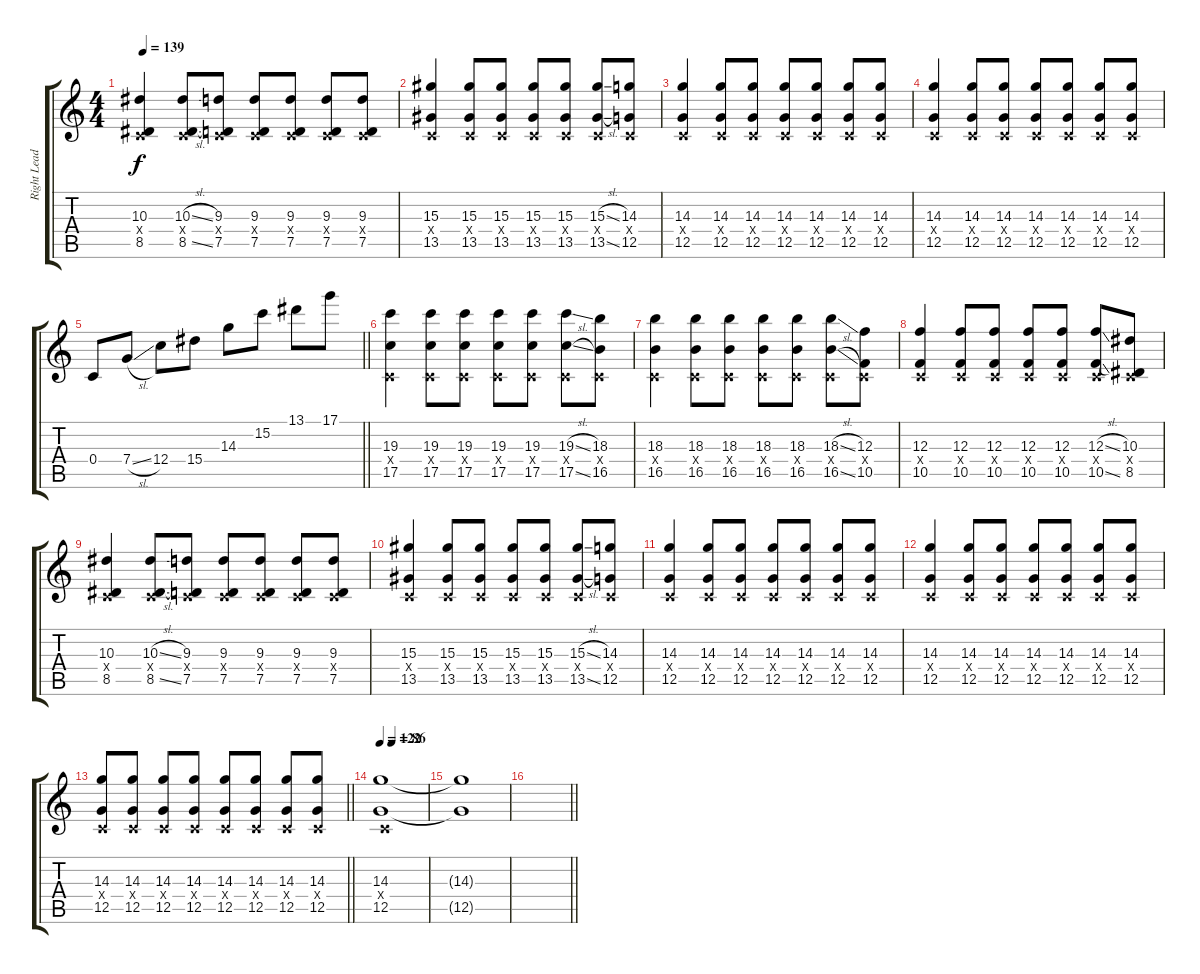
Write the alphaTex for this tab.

\track ("Right Lead 1" "Right Lead") {instrument distortionguitar}
\staff {score tabs}
\tuning (D4 A3 F3 C3 G2 C2) {hide}
\ts (4 4)
\tempo 139
\clef g2
\ks c
(10.3 0.4{x} 8.5).4{dy f} (10.3{sl} 0.4{x} 8.5{sl}).8 (9.3 0.4{x} 7.5).8 (9.3 0.4{x} 7.5).8 (9.3 0.4{x} 7.5).8 (9.3 0.4{x} 7.5).8 (9.3 0.4{x} 7.5).8 |
(15.3 0.4{x} 13.5).4 (15.3 0.4{x} 13.5).8 (15.3 0.4{x} 13.5).8 (15.3 0.4{x} 13.5).8 (15.3 0.4{x} 13.5).8 (15.3{sl} 0.4{x} 13.5{sl}).8 (14.3 0.4{x} 12.5).8 |
(14.3 0.4{x} 12.5).4 (14.3 0.4{x} 12.5).8 (14.3 0.4{x} 12.5).8 (14.3 0.4{x} 12.5).8 (14.3 0.4{x} 12.5).8 (14.3 0.4{x} 12.5).8 (14.3 0.4{x} 12.5).8 |
(14.3 0.4{x} 12.5).4 (14.3 0.4{x} 12.5).8 (14.3 0.4{x} 12.5).8 (14.3 0.4{x} 12.5).8 (14.3 0.4{x} 12.5).8 (14.3 0.4{x} 12.5).8 (14.3 0.4{x} 12.5).8 |
\barLineRight lightlight
0.4.8 7.4{sl}.8 12.4.8 15.4.8 14.3.8 15.2.8 13.1.8 17.1.8 |
\section ("" "")
(19.3 0.4{x} 17.5).4 (19.3 0.4{x} 17.5).8 (19.3 0.4{x} 17.5).8 (19.3 0.4{x} 17.5).8 (19.3 0.4{x} 17.5).8 (19.3{sl} 0.4{x} 17.5{sl}).8 (18.3 0.4{x} 16.5).8 |
(18.3 0.4{x} 16.5).4 (18.3 0.4{x} 16.5).8 (18.3 0.4{x} 16.5).8 (18.3 0.4{x} 16.5).8 (18.3 0.4{x} 16.5).8 (18.3{sl} 0.4{x} 16.5{sl}).8 (12.3 0.4{x} 10.5).8 |
(12.3 0.4{x} 10.5).4 (12.3 0.4{x} 10.5).8 (12.3 0.4{x} 10.5).8 (12.3 0.4{x} 10.5).8 (12.3 0.4{x} 10.5).8 (12.3{sl} 0.4{x} 10.5{sl}).8 (10.3 0.4{x} 8.5).8 |
(10.3 0.4{x} 8.5).4 (10.3{sl} 0.4{x} 8.5{sl}).8 (9.3 0.4{x} 7.5).8 (9.3 0.4{x} 7.5).8 (9.3 0.4{x} 7.5).8 (9.3 0.4{x} 7.5).8 (9.3 0.4{x} 7.5).8 |
(15.3 0.4{x} 13.5).4 (15.3 0.4{x} 13.5).8 (15.3 0.4{x} 13.5).8 (15.3 0.4{x} 13.5).8 (15.3 0.4{x} 13.5).8 (15.3{sl} 0.4{x} 13.5{sl}).8 (14.3 0.4{x} 12.5).8 |
(14.3 0.4{x} 12.5).4 (14.3 0.4{x} 12.5).8 (14.3 0.4{x} 12.5).8 (14.3 0.4{x} 12.5).8 (14.3 0.4{x} 12.5).8 (14.3 0.4{x} 12.5).8 (14.3 0.4{x} 12.5).8 |
(14.3 0.4{x} 12.5).4 (14.3 0.4{x} 12.5).8 (14.3 0.4{x} 12.5).8 (14.3 0.4{x} 12.5).8 (14.3 0.4{x} 12.5).8 (14.3 0.4{x} 12.5).8 (14.3 0.4{x} 12.5).8 |
\barLineRight lightlight
(14.3 0.4{x} 12.5).8 (14.3 0.4{x} 12.5).8 (14.3 0.4{x} 12.5).8 (14.3 0.4{x} 12.5).8 (14.3 0.4{x} 12.5).8 (14.3 0.4{x} 12.5).8 (14.3 0.4{x} 12.5).8 (14.3 0.4{x} 12.5).8 |
\section ("" "")
\tempo 122
\tempo (86 0.25)
(14.3 0.4{x} 12.5).1 |
(14.3{t} 12.5{t}).1{volume 0} |
\barLineRight lightlight
